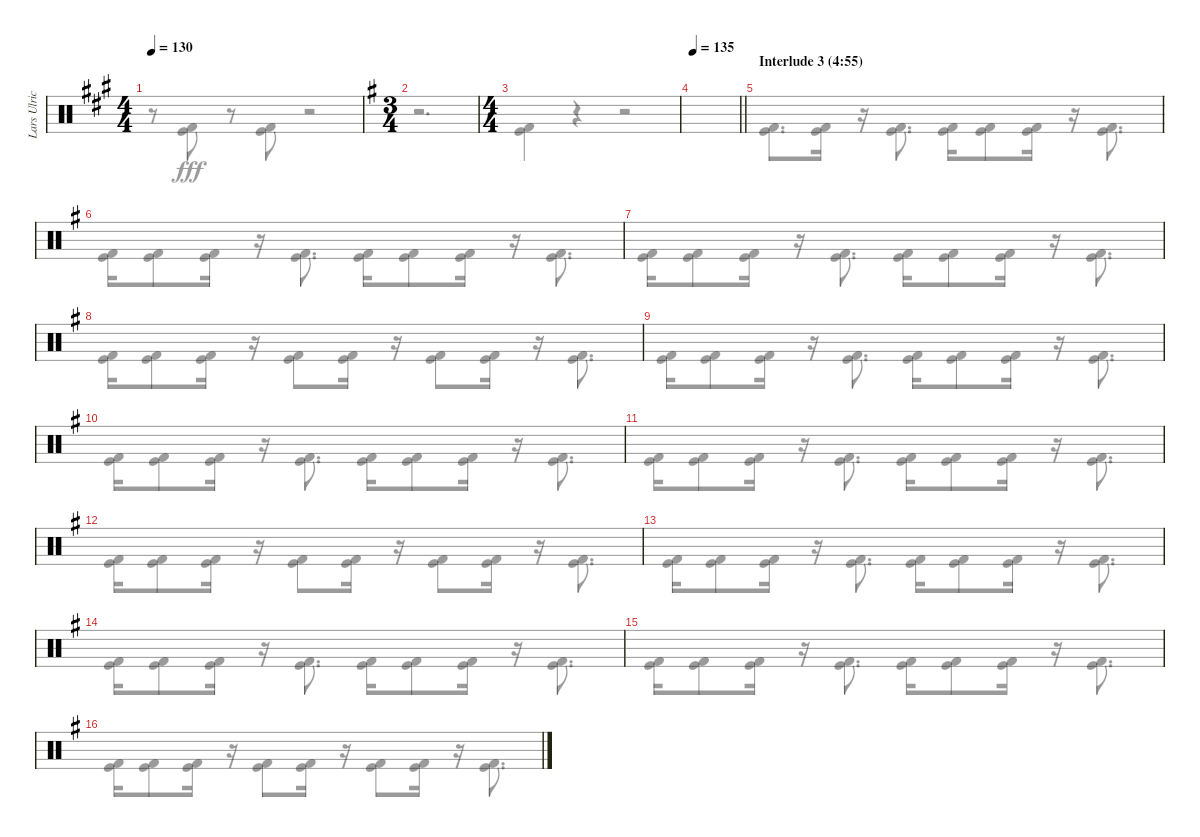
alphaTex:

\track ("Lars Ulrich Bass Pedal" "Lars Ulric") {instrument percussion}
\staff {score}
\articulation defaults
\voice
\ts (4 4)
\tempo 130
\clef neutral
\ks f#minor
|
\ts (3 4)
\ks eminor
|
\ts (4 4)
|
\tempo 135
\barLineRight lightlight
|
\section ("" "Interlude 3 (4:55)")
|
|
|
|
|
|
|
|
|
|
|
\voice
\clef neutral
\ks f#minor
r.8{dy fff} ("Kick (hit)" "Kick (hit) 2").8 r.8 ("Kick (hit)" "Kick (hit) 2").8 r.2 |
\ks eminor
r.2{d} |
("Kick (hit)" "Kick (hit) 2").4 r.4 r.2 |
\barLineRight lightlight
|
("Kick (hit)" "Kick (hit) 2").8{d} ("Kick (hit)" "Kick (hit) 2").16 r.16 ("Kick (hit)" "Kick (hit) 2").8{d} ("Kick (hit)" "Kick (hit) 2").16 ("Kick (hit)" "Kick (hit) 2").8 ("Kick (hit)" "Kick (hit) 2").16 r.16 ("Kick (hit)" "Kick (hit) 2").8{d} |
("Kick (hit)" "Kick (hit) 2").16 ("Kick (hit)" "Kick (hit) 2").8 ("Kick (hit)" "Kick (hit) 2").16 r.16 ("Kick (hit)" "Kick (hit) 2").8{d} ("Kick (hit)" "Kick (hit) 2").16 ("Kick (hit)" "Kick (hit) 2").8 ("Kick (hit)" "Kick (hit) 2").16 r.16 ("Kick (hit)" "Kick (hit) 2").8{d} |
("Kick (hit)" "Kick (hit) 2").16 ("Kick (hit)" "Kick (hit) 2").8 ("Kick (hit)" "Kick (hit) 2").16 r.16 ("Kick (hit)" "Kick (hit) 2").8{d} ("Kick (hit)" "Kick (hit) 2").16 ("Kick (hit)" "Kick (hit) 2").8 ("Kick (hit)" "Kick (hit) 2").16 r.16 ("Kick (hit)" "Kick (hit) 2").8{d} |
("Kick (hit)" "Kick (hit) 2").16 ("Kick (hit)" "Kick (hit) 2").8 ("Kick (hit)" "Kick (hit) 2").16 r.16 ("Kick (hit)" "Kick (hit) 2").8 ("Kick (hit)" "Kick (hit) 2").16 r.16 ("Kick (hit)" "Kick (hit) 2").8 ("Kick (hit)" "Kick (hit) 2").16 r.16 ("Kick (hit)" "Kick (hit) 2").8{d} |
("Kick (hit)" "Kick (hit) 2").16 ("Kick (hit)" "Kick (hit) 2").8 ("Kick (hit)" "Kick (hit) 2").16 r.16 ("Kick (hit)" "Kick (hit) 2").8{d} ("Kick (hit)" "Kick (hit) 2").16 ("Kick (hit)" "Kick (hit) 2").8 ("Kick (hit)" "Kick (hit) 2").16 r.16 ("Kick (hit)" "Kick (hit) 2").8{d} |
("Kick (hit)" "Kick (hit) 2").16 ("Kick (hit)" "Kick (hit) 2").8 ("Kick (hit)" "Kick (hit) 2").16 r.16 ("Kick (hit)" "Kick (hit) 2").8{d} ("Kick (hit)" "Kick (hit) 2").16 ("Kick (hit)" "Kick (hit) 2").8 ("Kick (hit)" "Kick (hit) 2").16 r.16 ("Kick (hit)" "Kick (hit) 2").8{d} |
("Kick (hit)" "Kick (hit) 2").16 ("Kick (hit)" "Kick (hit) 2").8 ("Kick (hit)" "Kick (hit) 2").16 r.16 ("Kick (hit)" "Kick (hit) 2").8{d} ("Kick (hit)" "Kick (hit) 2").16 ("Kick (hit)" "Kick (hit) 2").8 ("Kick (hit)" "Kick (hit) 2").16 r.16 ("Kick (hit)" "Kick (hit) 2").8{d} |
("Kick (hit)" "Kick (hit) 2").16 ("Kick (hit)" "Kick (hit) 2").8 ("Kick (hit)" "Kick (hit) 2").16 r.16 ("Kick (hit)" "Kick (hit) 2").8 ("Kick (hit)" "Kick (hit) 2").16 r.16 ("Kick (hit)" "Kick (hit) 2").8 ("Kick (hit)" "Kick (hit) 2").16 r.16 ("Kick (hit)" "Kick (hit) 2").8{d} |
("Kick (hit)" "Kick (hit) 2").16 ("Kick (hit)" "Kick (hit) 2").8 ("Kick (hit)" "Kick (hit) 2").16 r.16 ("Kick (hit)" "Kick (hit) 2").8{d} ("Kick (hit)" "Kick (hit) 2").16 ("Kick (hit)" "Kick (hit) 2").8 ("Kick (hit)" "Kick (hit) 2").16 r.16 ("Kick (hit)" "Kick (hit) 2").8{d} |
("Kick (hit)" "Kick (hit) 2").16 ("Kick (hit)" "Kick (hit) 2").8 ("Kick (hit)" "Kick (hit) 2").16 r.16 ("Kick (hit)" "Kick (hit) 2").8{d} ("Kick (hit)" "Kick (hit) 2").16 ("Kick (hit)" "Kick (hit) 2").8 ("Kick (hit)" "Kick (hit) 2").16 r.16 ("Kick (hit)" "Kick (hit) 2").8{d} |
("Kick (hit)" "Kick (hit) 2").16 ("Kick (hit)" "Kick (hit) 2").8 ("Kick (hit)" "Kick (hit) 2").16 r.16 ("Kick (hit)" "Kick (hit) 2").8{d} ("Kick (hit)" "Kick (hit) 2").16 ("Kick (hit)" "Kick (hit) 2").8 ("Kick (hit)" "Kick (hit) 2").16 r.16 ("Kick (hit)" "Kick (hit) 2").8{d} |
("Kick (hit)" "Kick (hit) 2").16 ("Kick (hit)" "Kick (hit) 2").8 ("Kick (hit)" "Kick (hit) 2").16 r.16 ("Kick (hit)" "Kick (hit) 2").8 ("Kick (hit)" "Kick (hit) 2").16 r.16 ("Kick (hit)" "Kick (hit) 2").8 ("Kick (hit)" "Kick (hit) 2").16 r.16 ("Kick (hit)" "Kick (hit) 2").8{d}
